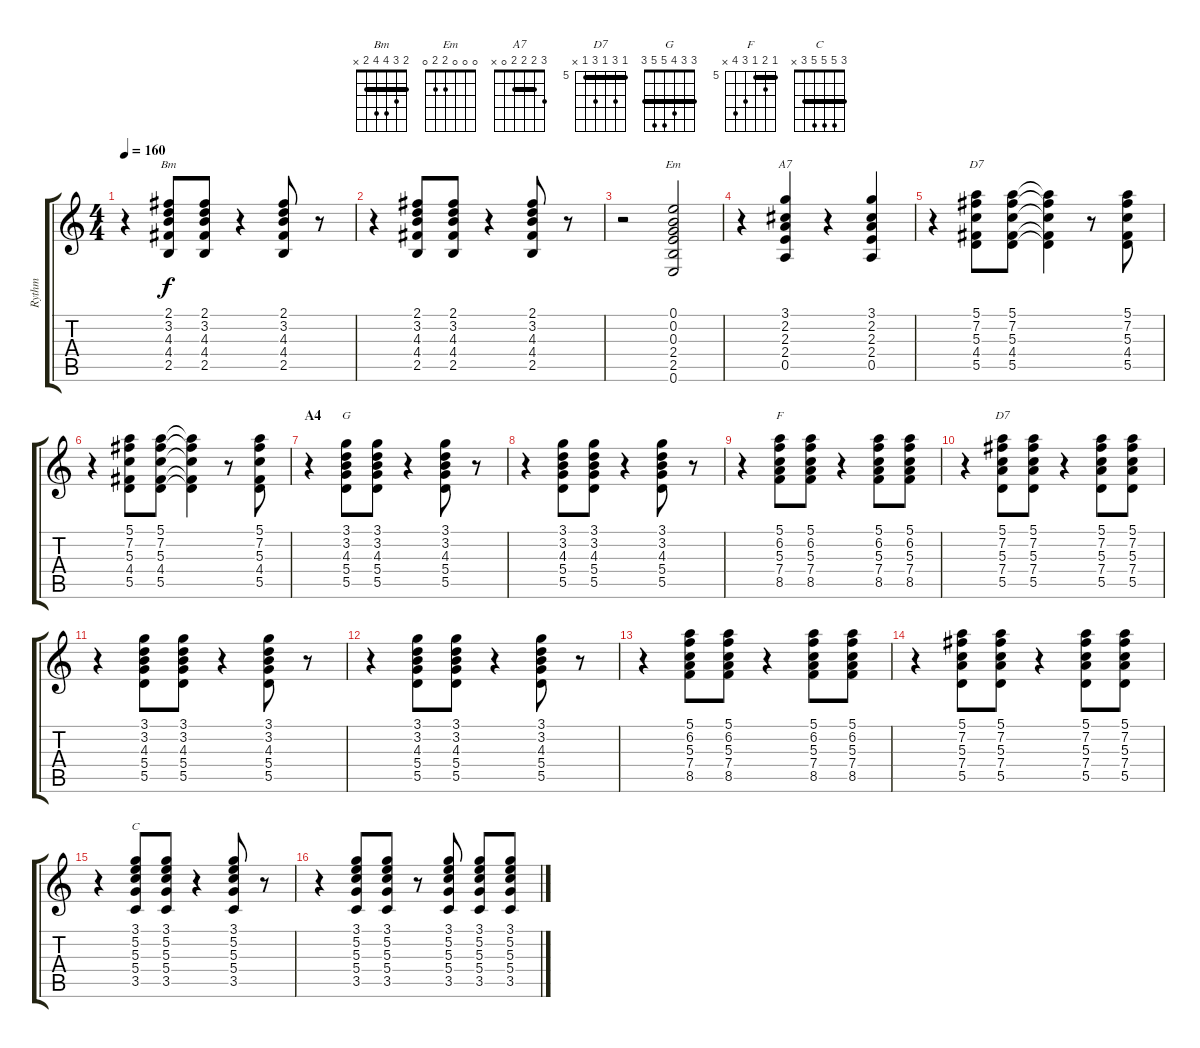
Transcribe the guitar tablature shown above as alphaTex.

\track ("Rythm" "Rythm") {instrument acousticguitarsteel}
\staff {score tabs}
\tuning (E4 B3 G3 D3 A2 E2) {hide}
\chord ("Bm" 2 3 4 4 2 x) {barre 2}
\chord ("Em" 0 0 0 2 2 0)
\chord ("A7" 3 2 2 2 0 x) {barre 2}
\chord ("D7" 5 7 5 4 5 x) {firstfret 4 barre 5}
\chord ("G" 3 3 4 5 5 3) {barre 3}
\chord ("F" 5 6 5 7 8 x) {firstfret 5 barre 5}
\chord ("D7" 5 7 5 7 5 x) {firstfret 5 barre 5}
\chord ("C" 3 5 5 5 3 x) {barre 3}
\ts (4 4)
\tempo 160
\clef g2
\ks c
r.4{dy f} (2.1 3.2 4.3 4.4 2.5).8{ch "Bm"} (2.1 3.2 4.3 4.4 2.5).8 r.4 (2.1 3.2 4.3 4.4 2.5).8 r.8 |
r.4 (2.1 3.2 4.3 4.4 2.5).8 (2.1 3.2 4.3 4.4 2.5).8 r.4 (2.1 3.2 4.3 4.4 2.5).8 r.8 |
r.2 (0.1 0.2 0.3 2.4 2.5 0.6).2{ch "Em"} |
r.4 (3.1 2.2 2.3 2.4 0.5).4{ch "A7"} r.4 (3.1 2.2 2.3 2.4 0.5).4 |
r.4 (5.1 7.2 5.3 4.4 5.5).8{ch "D7"} (5.1 7.2 5.3 4.4 5.5).8 (5.1{t} 7.2{t} 5.3{t} 4.4{t} 5.5{t}).4 r.8 (5.1 7.2 5.3 4.4 5.5).8 |
r.4 (5.1 7.2 5.3 4.4 5.5).8 (5.1 7.2 5.3 4.4 5.5).8 (5.1{t} 7.2{t} 5.3{t} 4.4{t} 5.5{t}).4 r.8 (5.1 7.2 5.3 4.4 5.5).8 |
\section ("" "A4")
r.4 (3.1 3.2 4.3 5.4 5.5).8{ch "G"} (3.1 3.2 4.3 5.4 5.5).8 r.4 (3.1 3.2 4.3 5.4 5.5).8 r.8 |
r.4 (3.1 3.2 4.3 5.4 5.5).8 (3.1 3.2 4.3 5.4 5.5).8 r.4 (3.1 3.2 4.3 5.4 5.5).8 r.8 |
r.4 (5.1 6.2 5.3 7.4 8.5).8{ch "F"} (5.1 6.2 5.3 7.4 8.5).8 r.4 (5.1 6.2 5.3 7.4 8.5).8 (5.1 6.2 5.3 7.4 8.5).8 |
r.4 (5.1 7.2 5.3 7.4 5.5).8{ch "D7"} (5.1 7.2 5.3 7.4 5.5).8 r.4 (5.1 7.2 5.3 7.4 5.5).8 (5.1 7.2 5.3 7.4 5.5).8 |
r.4 (3.1 3.2 4.3 5.4 5.5).8 (3.1 3.2 4.3 5.4 5.5).8 r.4 (3.1 3.2 4.3 5.4 5.5).8 r.8 |
r.4 (3.1 3.2 4.3 5.4 5.5).8 (3.1 3.2 4.3 5.4 5.5).8 r.4 (3.1 3.2 4.3 5.4 5.5).8 r.8 |
r.4 (5.1 6.2 5.3 7.4 8.5).8 (5.1 6.2 5.3 7.4 8.5).8 r.4 (5.1 6.2 5.3 7.4 8.5).8 (5.1 6.2 5.3 7.4 8.5).8 |
r.4 (5.1 7.2 5.3 7.4 5.5).8 (5.1 7.2 5.3 7.4 5.5).8 r.4 (5.1 7.2 5.3 7.4 5.5).8 (5.1 7.2 5.3 7.4 5.5).8 |
r.4 (3.1 5.2 5.3 5.4 3.5).8{ch "C"} (3.1 5.2 5.3 5.4 3.5).8 r.4 (3.1 5.2 5.3 5.4 3.5).8 r.8 |
r.4 (3.1 5.2 5.3 5.4 3.5).8 (3.1 5.2 5.3 5.4 3.5).8 r.8 (3.1 5.2 5.3 5.4 3.5).8 (3.1 5.2 5.3 5.4 3.5).8 (3.1 5.2 5.3 5.4 3.5).8
